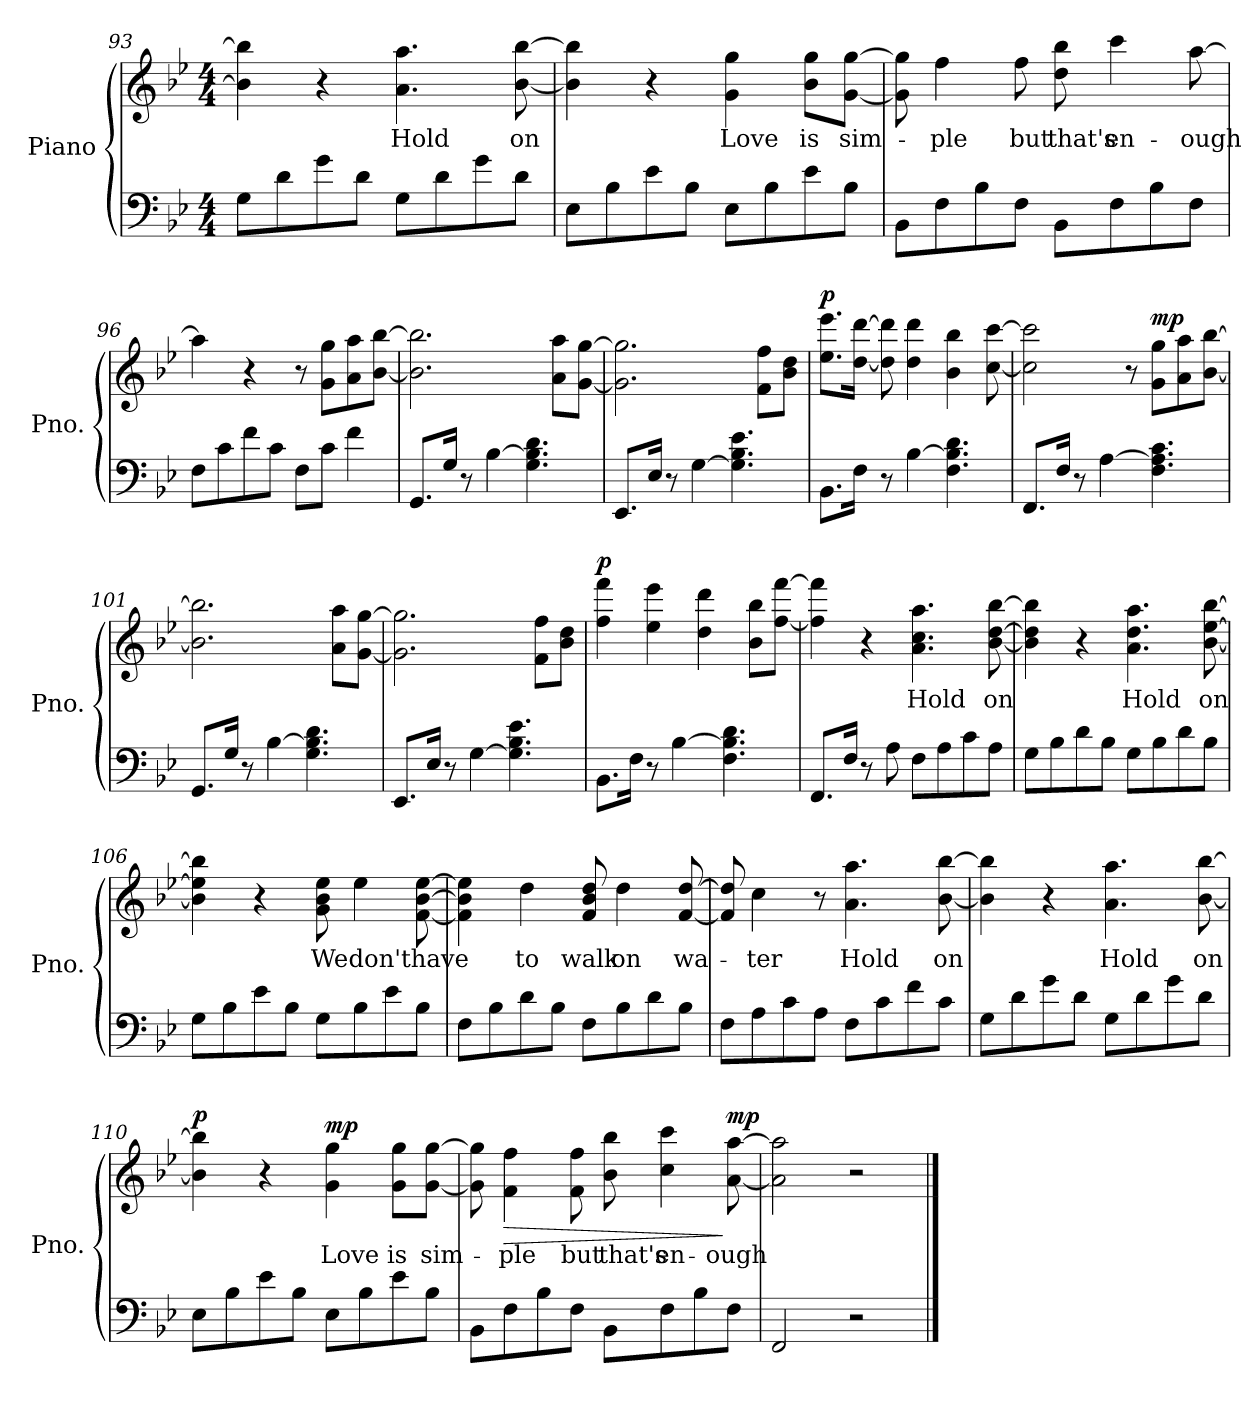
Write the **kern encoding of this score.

**kern	**kern	**text	**dynam
*part1	*part1	*part1	*part1
*staff2	*staff1	*staff1	*staff1/2
*I"Piano	*	*	*
*I'Pno.	*	*	*
!!LO:LB:g=z
*clefF4	*clefG2	*	*
*k[b-e-]	*k[b-e-]	*	*
*M4/4	*M4/4	*	*
=93	=93	=93	=93
8G\L	4b-\] 4bb-\]	.	.
8d\	.	.	.
8g\	4r	.	.
8d\J	.	.	.
!	!	!LO:LY:b	!
8G\L	4.a\ 4.aa\	Hold	.
8d\	.	.	.
8g\	.	.	.
!	!	!LO:LY:b	!
8d\J	[8b-\ [8bb-\	on	.
=94	=94	=94	=94
8E-\L	4b-\] 4bb-\]	.	.
8B-\	.	.	.
8e-\	4r	.	.
8B-\J	.	.	.
!	!	!LO:LY:b	!
8E-\L	4g\ 4gg\	Love	.
8B-\	.	.	.
!	!	!LO:LY:b	!
8e-\	8b-\ 8gg\L	is	.
!	!	!LO:LY:b	!
8B-\J	[8g\ [8gg\J	sim-	.
=95	=95	=95	=95
8BB-\L	8g\] 8gg\]	.	.
!	!	!LO:LY:b	!
8F\	4ff\	-ple	.
8B-\	.	.	.
!	!	!LO:LY:b	!
8F\J	8ff\	but	.
!	!	!LO:LY:b	!
8BB-\L	8dd\ 8bb-\	that's	.
!	!	!LO:LY:b	!
8F\	4ccc\	en-	.
8B-\	.	.	.
!	!	!LO:LY:b	!
8F\J	[8aa\	-ough	.
=96	=96	=96	=96
8F\L	4aa\]	.	.
8c\	.	.	.
8f\	4r	.	.
8c\J	.	.	.
8F\L	8r	.	.
8c\J	8g\ 8gg\L	.	.
4f\	8a\ 8aa\	.	.
.	[8b-\ [8bb-\J	.	.
!!LO:PB:g=z
=97	=97	=97	=97
8.GG/L	2.b-\] 2.bb-\]	.	.
16G/Jk	.	.	.
8r	.	.	.
[4B-\	.	.	.
4.G\ 4.B-\] 4.d\	.	.	.
.	8a\ 8aa\L	.	.
.	[8g\ [8gg\J	.	.
=98	=98	=98	=98
8.EE-/L	2.g\] 2.gg\]	.	.
16E-/Jk	.	.	.
8r	.	.	.
[4G\	.	.	.
4.G\] 4.B-\ 4.e-\	.	.	.
.	8f\ 8ff\L	.	.
.	8b-\ 8dd\J	.	.
=99	=99	=99	=99
!	!	!	!LO:DY:b
8.BB-\L	8.ee-\ 8.eee-\L	.	p
16F\Jk	[16dd\ [16ddd\Jk	.	.
8r	8dd\] 8ddd\]	.	.
[4B-\	4dd\ 4ddd\	.	.
4.F\ 4.B-\] 4.d\	4b-\ 4bb-\	.	.
.	[8cc\ [8ccc\	.	.
=100	=100	=100	=100
8.FF/L	2cc\] 2ccc\]	.	.
16F/Jk	.	.	.
8r	.	.	.
[4A\	.	.	.
.	8r	.	.
!	!	!	!LO:DY:b
4.F\ 4.A\] 4.c\	8g\ 8gg\L	.	mp
.	8a\ 8aa\	.	.
.	[8b-\ [8bb-\J	.	.
!!LO:LB:g=z
=101	=101	=101	=101
8.GG/L	2.b-\] 2.bb-\]	.	.
16G/Jk	.	.	.
8r	.	.	.
[4B-\	.	.	.
4.G\ 4.B-\] 4.d\	.	.	.
.	8a\ 8aa\L	.	.
.	[8g\ [8gg\J	.	.
=102	=102	=102	=102
8.EE-/L	2.g\] 2.gg\]	.	.
16E-/Jk	.	.	.
8r	.	.	.
[4G\	.	.	.
4.G\] 4.B-\ 4.e-\	.	.	.
.	8f\ 8ff\L	.	.
.	8b-\ 8dd\J	.	.
=103	=103	=103	=103
!	!	!	!LO:DY:b
8.BB-\L	4ff\ 4fff\	.	p
16F\Jk	.	.	.
8r	4ee-\ 4eee-\	.	.
[4B-\	.	.	.
.	4dd\ 4ddd\	.	.
4.F\ 4.B-\] 4.d\	.	.	.
.	8b-\ 8bb-\L	.	.
.	[8ff\ [8fff\J	.	.
=104	=104	=104	=104
8.FF/L	4ff\] 4fff\]	.	.
16F/Jk	.	.	.
8r	4r	.	.
8A\	.	.	.
!	!	!LO:LY:b	!LO:DY:b=2
!	!	!	!LO:DY:n=1:b
8F\L	4.a\ 4.cc\ 4.aa\	Hold	p mp
8A\	.	.	.
8c\	.	.	.
!	!	!LO:LY:b	!
8A\J	[8b-\ [8dd\ [8bb-\	on	.
!!LO:LB:g=z
=105	=105	=105	=105
8G\L	4b-\] 4dd\] 4bb-\]	.	.
8B-\	.	.	.
8d\	4r	.	.
8B-\J	.	.	.
!	!	!LO:LY:b	!
8G\L	4.a\ 4.dd\ 4.aa\	Hold	.
8B-\	.	.	.
8d\	.	.	.
!	!	!LO:LY:b	!
8B-\J	[8b-\ [8ee-\ [8bb-\	on	.
=106	=106	=106	=106
8G\L	4b-\] 4ee-\] 4bb-\]	.	.
8B-\	.	.	.
8e-\	4r	.	.
8B-\J	.	.	.
!	!	!LO:LY:b	!
8G\L	8g\ 8b-\ 8ee-\	We	.
!	!	!LO:LY:b	!
8B-\	4ee-\	don't	.
8e-\	.	.	.
!	!	!LO:LY:b	!
8B-\J	[8f\ [8b-\ [8ee-\	have	.
=107	=107	=107	=107
8F\L	4f\] 4b-\] 4ee-\]	.	.
8B-\	.	.	.
!	!	!LO:LY:b	!
8d\	4dd\	to	.
8B-\J	.	.	.
!	!	!LO:LY:b	!
8F\L	8f/ 8b-/ 8dd/	walk	.
!	!	!LO:LY:b	!
8B-\	4dd\	on	.
8d\	.	.	.
!	!	!LO:LY:b	!
8B-\J	[8f/ [8dd/	wa-	.
=108	=108	=108	=108
8F\L	8f/] 8dd/]	.	.
!	!	!LO:LY:b	!
8A\	4cc\	-ter	.
8c\	.	.	.
8A\J	8r	.	.
!	!	!LO:LY:b	!LO:DY:b=2
!	!	!	!LO:DY:n=1:b
8F\L	4.a\ 4.aa\	Hold	p mp
8c\	.	.	.
8f\	.	.	.
!	!	!LO:LY:b	!
8c\J	[8b-\ [8bb-\	on	.
=109	=109	=109	=109
8G\L	4b-\] 4bb-\]	.	.
8d\	.	.	.
8g\	4r	.	.
8d\J	.	.	.
!	!	!LO:LY:b	!
8G\L	4.a\ 4.aa\	Hold	.
8d\	.	.	.
8g\	.	.	.
!	!	!LO:LY:b	!
8d\J	[8b-\ [8bb-\	on	.
!!LO:LB:g=z
=110	=110	=110	=110
!	!	!	!LO:DY:b=2
8E-\L	4b-\] 4bb-\]	.	p
8B-\	.	.	.
8e-\	4r	.	.
8B-\J	.	.	.
*	*MM126	*	*
!	!	!LO:LY:b	!LO:DY:b
8E-\L	4g\ 4gg\	Love	mp
8B-\	.	.	.
!	!	!LO:LY:b	!
8e-\	8g\ 8gg\L	is	.
!	!	!LO:LY:b	!
8B-\J	[8g\ [8gg\J	sim-	.
=111	=111	=111	=111
8BB-\L	8g\] 8gg\]	.	.
!	!	!LO:LY:b	!LO:HP:b
8F\	4f\ 4ff\	-ple	>
8B-\	.	.	.
!	!	!LO:LY:b	!
8F\J	8f\ 8ff\	but	.
!	!	!LO:LY:b	!
8BB-\L	8b-\ 8bb-\	that's	.
*	*MM120	*	*
!	!	!LO:LY:b	!
8F\	4cc\ 4ccc\	en-	.
8B-\	.	.	.
!	!	!LO:LY:b	!LO:DY:n=1:b
8F\J	[8a\ [8aa\	-ough	] mp
=112	=112	=112	=112
2FF/	2a\] 2aa\]	.	.
2r	2r	.	.
==	==	==	==
*-	*-	*-	*-
